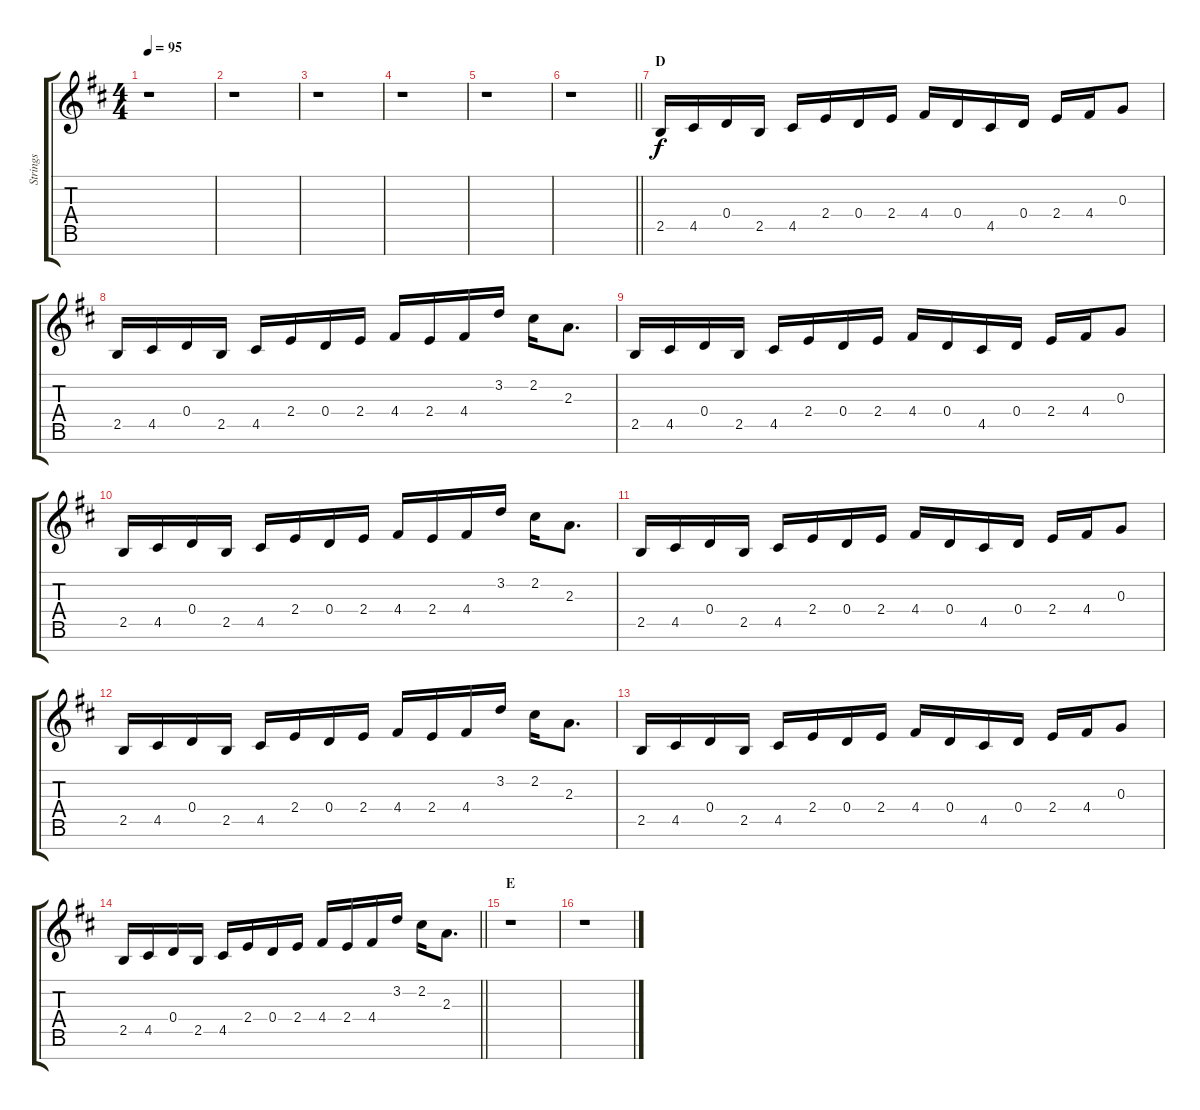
\track ("Strings" "Strings") {instrument stringensemble1}
\staff {score tabs}
\tuning (E5 B4 G4 D4 A3 E3 B2) {hide}
\ts (4 4)
\tempo 95
\clef g2
\ks d
r.1{dy f} |
r.1 |
r.1 |
r.1 |
r.1 |
\barLineRight lightlight
r.1 |
\section ("" "D")
2.5.16 4.5.16 0.4.16 2.5.16 4.5.16 2.4.16 0.4.16 2.4.16 4.4.16 0.4.16 4.5.16 0.4.16 2.4.16 4.4.16 0.3.8 |
2.5.16 4.5.16 0.4.16 2.5.16 4.5.16 2.4.16 0.4.16 2.4.16 4.4.16 2.4.16 4.4.16 3.2.16 2.2.16 2.3.8{d} |
2.5.16 4.5.16 0.4.16 2.5.16 4.5.16 2.4.16 0.4.16 2.4.16 4.4.16 0.4.16 4.5.16 0.4.16 2.4.16 4.4.16 0.3.8 |
2.5.16 4.5.16 0.4.16 2.5.16 4.5.16 2.4.16 0.4.16 2.4.16 4.4.16 2.4.16 4.4.16 3.2.16 2.2.16 2.3.8{d} |
2.5.16 4.5.16 0.4.16 2.5.16 4.5.16 2.4.16 0.4.16 2.4.16 4.4.16 0.4.16 4.5.16 0.4.16 2.4.16 4.4.16 0.3.8 |
2.5.16 4.5.16 0.4.16 2.5.16 4.5.16 2.4.16 0.4.16 2.4.16 4.4.16 2.4.16 4.4.16 3.2.16 2.2.16 2.3.8{d} |
2.5.16 4.5.16 0.4.16 2.5.16 4.5.16 2.4.16 0.4.16 2.4.16 4.4.16 0.4.16 4.5.16 0.4.16 2.4.16 4.4.16 0.3.8 |
\barLineRight lightlight
2.5.16 4.5.16 0.4.16 2.5.16 4.5.16 2.4.16 0.4.16 2.4.16 4.4.16 2.4.16 4.4.16 3.2.16 2.2.16 2.3.8{d} |
\section ("" "E")
r.1 |
r.1
